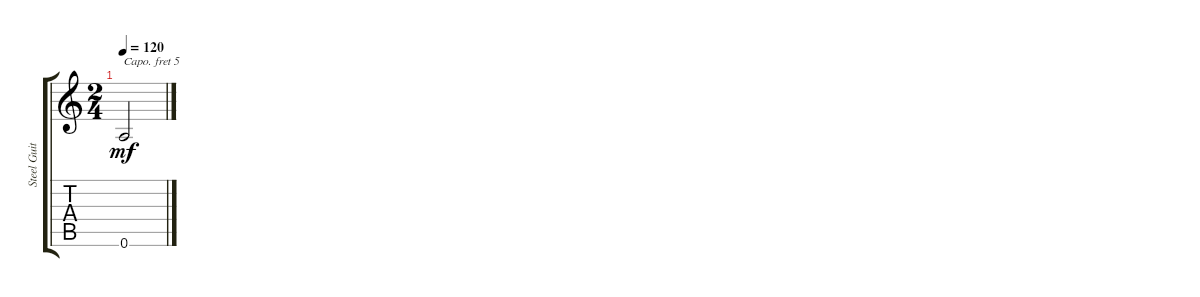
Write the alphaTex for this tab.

\track ("Steel Guitar" "Steel Guit") {instrument acousticguitarsteel}
\staff {score tabs}
\capo 5
\tuning (E4 B3 G3 D3 A2 E2) {hide}
\ts (2 4)
\tempo 120
\clef g2
\ks c
0.6.2{dy mf}
